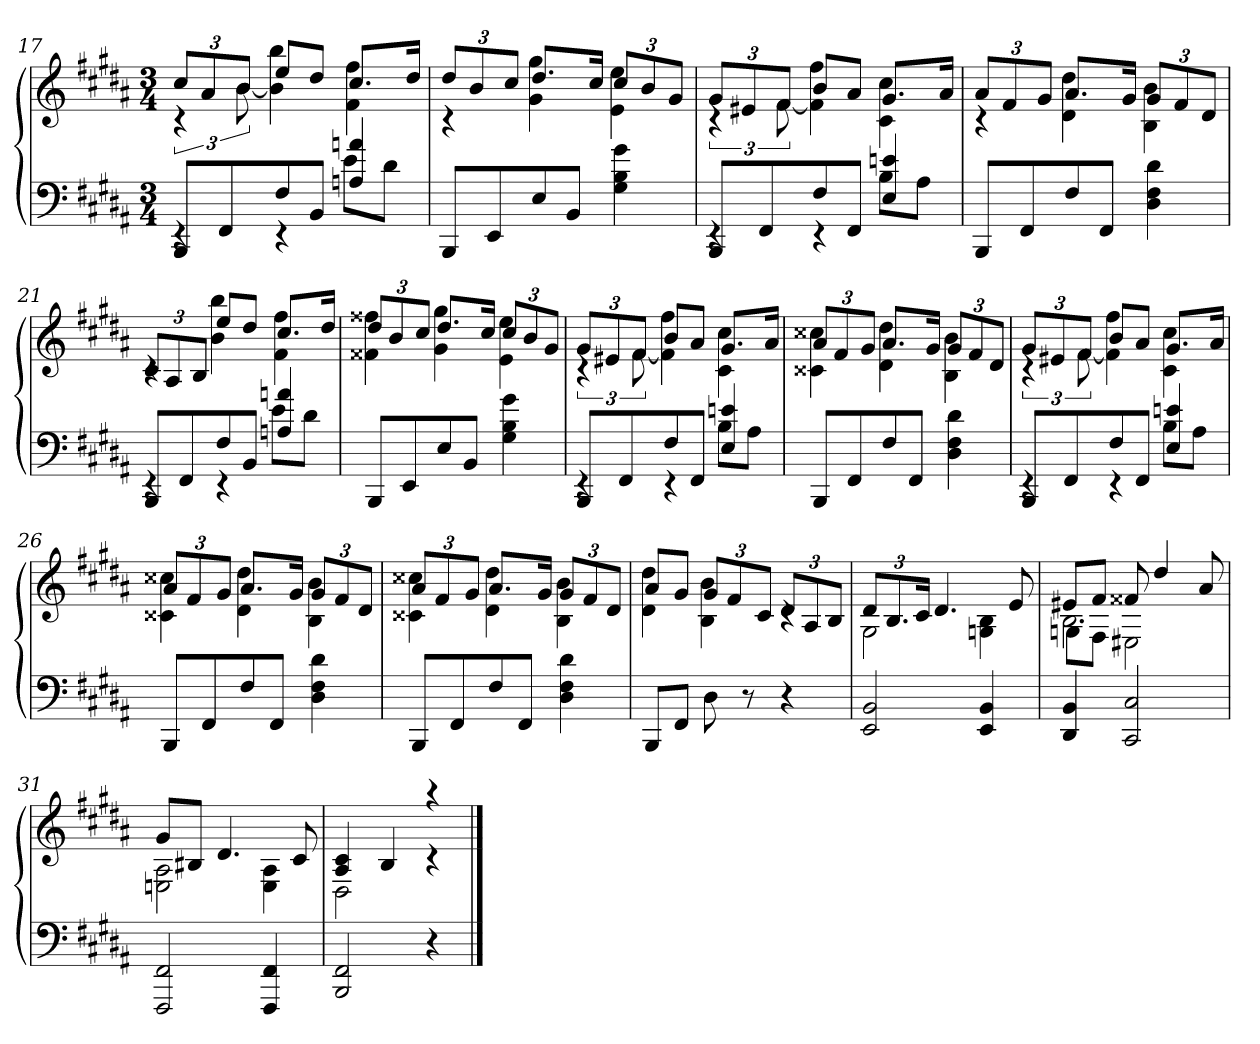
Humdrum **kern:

**kern	**kern
*part1	*part1
*staff2	*staff1
*clefF4	*clefG2
*k[f#c#g#d#a#]	*k[f#c#g#d#a#]
*B:	*B:
*M3/4	*M3/4
=17	=17
*^	*^
8BBBL	4rEE	12cc#L	6rc
.	.	12a#	.
8FF#	.	.	.
.	.	12bJ	[12b
8F#	4rEE	8eeL	4b] 4bb
8BBJ	.	8dd#J	.
4An 4an	8eL	8.cc#L	4f# 4ff#
.	8d#J	.	.
.	.	16dd#Jk	.
*v	*v	*	*
=18	=18	=18
8BBBL	12dd#L	4rc
.	12b	.
8EE	.	.
.	12cc#J	.
8E	8.dd#L	4g# 4gg#
8BBJ	.	.
.	16cc#Jk	.
4G# 4B 4g#	12cc#L	4e 4ee
.	12b	.
.	12g#J	.
=19	=19	=19
*^	*	*
8BBBL	4rEE	12g#L	6rc
.	.	12e#X	.
8FF#	.	.	.
.	.	12f#J	[12f#
8F#	4rEE	8bL	4f#] 4ff#
8FF#J	.	8a#J	.
4E 4en	8BL	8.g#L	4c# 4cc#
.	8A#J	.	.
.	.	16a#Jk	.
*v	*v	*	*
=20	=20	=20
8BBBL	12a#L	4rc
.	12f#	.
8FF#	.	.
.	12g#J	.
8F#	8.a#L	4d# 4dd#
8FF#J	.	.
.	16g#Jk	.
4D# 4F# 4d#	12g#L	4B 4b
.	12f#	.
.	12d#J	.
=21	=21	=21
*^	*	*
8BBBL	4rEE	12c#L	4rc
.	.	12A#	.
8FF#	.	.	.
.	.	12BJ	.
8F#	4rEE	8eeL	4b 4bb
8BBJ	.	8dd#J	.
4An 4an	8eL	8.cc#L	4f# 4ff#
.	8d#J	.	.
.	.	16dd#Jk	.
*v	*v	*	*
=22	=22	=22
8BBBL	12dd#L	4f##X 4ff##X
.	12b	.
8EE	.	.
.	12cc#J	.
8E	8.dd#L	4g# 4gg#
8BBJ	.	.
.	16cc#Jk	.
4G# 4B 4g#	12cc#L	4e 4ee
.	12b	.
.	12g#J	.
=23	=23	=23
*^	*	*
8BBBL	4rEE	12g#L	6rc
.	.	12e#X	.
8FF#	.	.	.
.	.	12f#J	[12f#
8F#	4rEE	8bL	4f#] 4ff#
8FF#J	.	8a#J	.
4E 4en	8BL	8.g#L	4c# 4cc#
.	8A#J	.	.
.	.	16a#Jk	.
*v	*v	*	*
=24	=24	=24
8BBBL	12a#L	4c##X 4cc##X
.	12f#	.
8FF#	.	.
.	12g#J	.
8F#	8.a#L	4d# 4dd#
8FF#J	.	.
.	16g#Jk	.
4D# 4F# 4d#	12g#L	4B 4b
.	12f#	.
.	12d#J	.
=25	=25	=25
*^	*	*
8BBBL	4rEE	12g#L	6rc
.	.	12e#X	.
8FF#	.	.	.
.	.	12f#J	[12f#
8F#	4rEE	8bL	4f#] 4ff#
8FF#J	.	8a#J	.
4E 4en	8BL	8.g#L	4c# 4cc#
.	8A#J	.	.
.	.	16a#Jk	.
*v	*v	*	*
=26	=26	=26
8BBBL	12a#L	4c##X 4cc##X
.	12f#	.
8FF#	.	.
.	12g#J	.
8F#	8.a#L	4d# 4dd#
8FF#J	.	.
.	16g#Jk	.
4D# 4F# 4d#	12g#L	4B 4b
.	12f#	.
.	12d#J	.
=27	=27	=27
8BBBL	12a#L	4c##X 4cc##X
.	12f#	.
8FF#	.	.
.	12g#J	.
8F#	8.a#L	4d# 4dd#
8FF#J	.	.
.	16g#Jk	.
4D# 4F# 4d#	12g#L	4B 4b
.	12f#	.
.	12d#J	.
=28	=28	=28
8BBBL	8a#L	4d# 4dd#
8FF#J	8g#J	.
8D#	12g#L	4B 4b
.	12f#	.
8r	.	.
.	12c#J	.
4r	12d#L	4rc
.	12A#	.
.	12BJ	.
=29	=29	=29
2EE 2BB	12d#L	2G#
.	12.B	.
.	24c#Jk	.
.	4.d#	.
4EE 4BB	.	4Gn 4B
.	8e	.
=30	=30	=30
*	*	*^
4DD# 4BB	8e#XL	2.B	8Gn\L
.	8f#J	.	8F#\J
2CC# 2C#	8f##X	.	2E#X\
.	4dd#	.	.
.	8a#	.	.
*	*	*v	*v
=31	=31	=31
2FFF# 2FF#	8g#L	2En 2A#
.	8B#XJ	.
.	4.d#	.
4FFF# 4FF#	.	4E 4A#
.	8c#	.
=32	=32	=32
2BBB 2FF#	4A# 4c#	2D#
.	4B	.
4r	4raa	4rc
*	*v	*v
==	==
*-	*-
